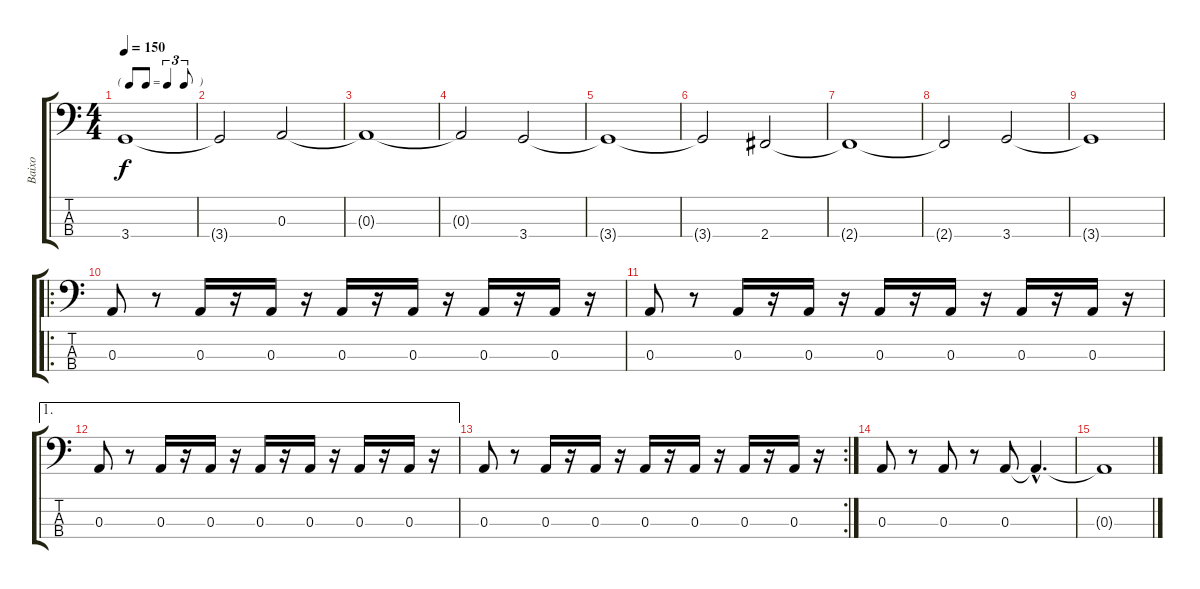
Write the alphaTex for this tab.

\track ("Baixo" "Baixo") {instrument electricbasspick}
\staff {score tabs}
\tuning (G2 D2 A1 E1) {hide}
\ts (4 4)
\tf triplet8th
\tempo 150
\clef f4
\ks c
3.4{t}.1{dy f} |
3.4{t}.2 0.3.2 |
0.3{t}.1 |
0.3{t}.2 3.4.2 |
3.4{t}.1 |
3.4{t}.2 2.4.2 |
2.4{t}.1 |
2.4{t}.2 3.4.2 |
3.4{t}.1 |
\ro
0.3.8 r.8 0.3.16 r.16 0.3.16 r.16 0.3.16 r.16 0.3.16 r.16 0.3.16 r.16 0.3.16 r.16 |
0.3.8 r.8 0.3.16 r.16 0.3.16 r.16 0.3.16 r.16 0.3.16 r.16 0.3.16 r.16 0.3.16 r.16 |
\ae 1
0.3.8 r.8 0.3.16 r.16 0.3.16 r.16 0.3.16 r.16 0.3.16 r.16 0.3.16 r.16 0.3.16 r.16 |
\rc 2
0.3.8 r.8 0.3.16 r.16 0.3.16 r.16 0.3.16 r.16 0.3.16 r.16 0.3.16 r.16 0.3.16 r.16 |
0.3.8 r.8 0.3.8 r.8 0.3.8 0.3{hac t}.4{d} |
0.3{t}.1
